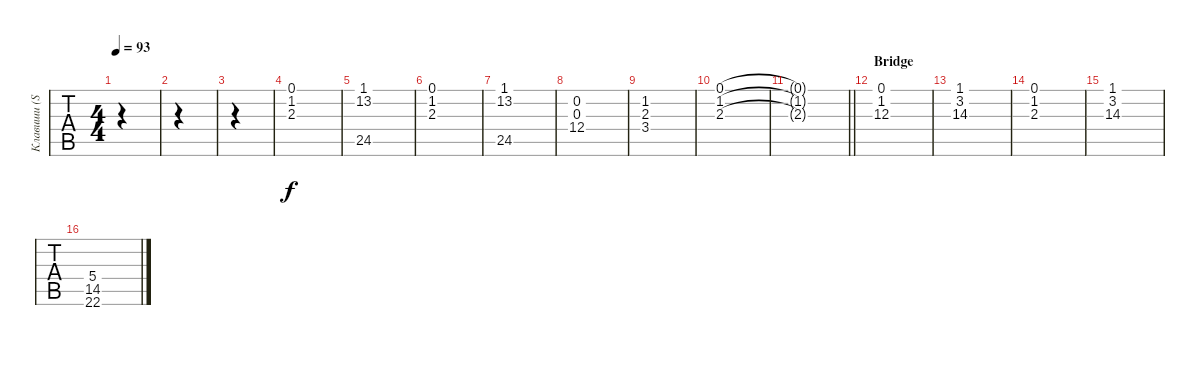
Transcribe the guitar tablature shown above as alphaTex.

\track ("Клавиши (String)" "Клавиши (S") {instrument stringensemble1}
\staff {tabs}
\tuning (E4 B3 G3 D3 A2 E2) {hide}
\ts (4 4)
\tempo 93
\clef g2
\ks c
|
|
|
(0.1 1.2 2.3).1 |
(1.1 13.2 24.5).1 |
(0.1 1.2 2.3).1 |
(1.1 13.2 24.5).1 |
(0.2 0.3 12.4).1 |
(1.2 2.3 3.4).1 |
(0.1 1.2 2.3).1 |
\barLineRight lightlight
(0.1{t} 1.2{t} 2.3{t}).1 |
\section ("" "Bridge")
(0.1 1.2 12.3).1 |
(1.1 3.2 14.3).1 |
(0.1 1.2 2.3).1 |
(1.1 3.2 14.3).1 |
(5.4 14.5 22.6).1
